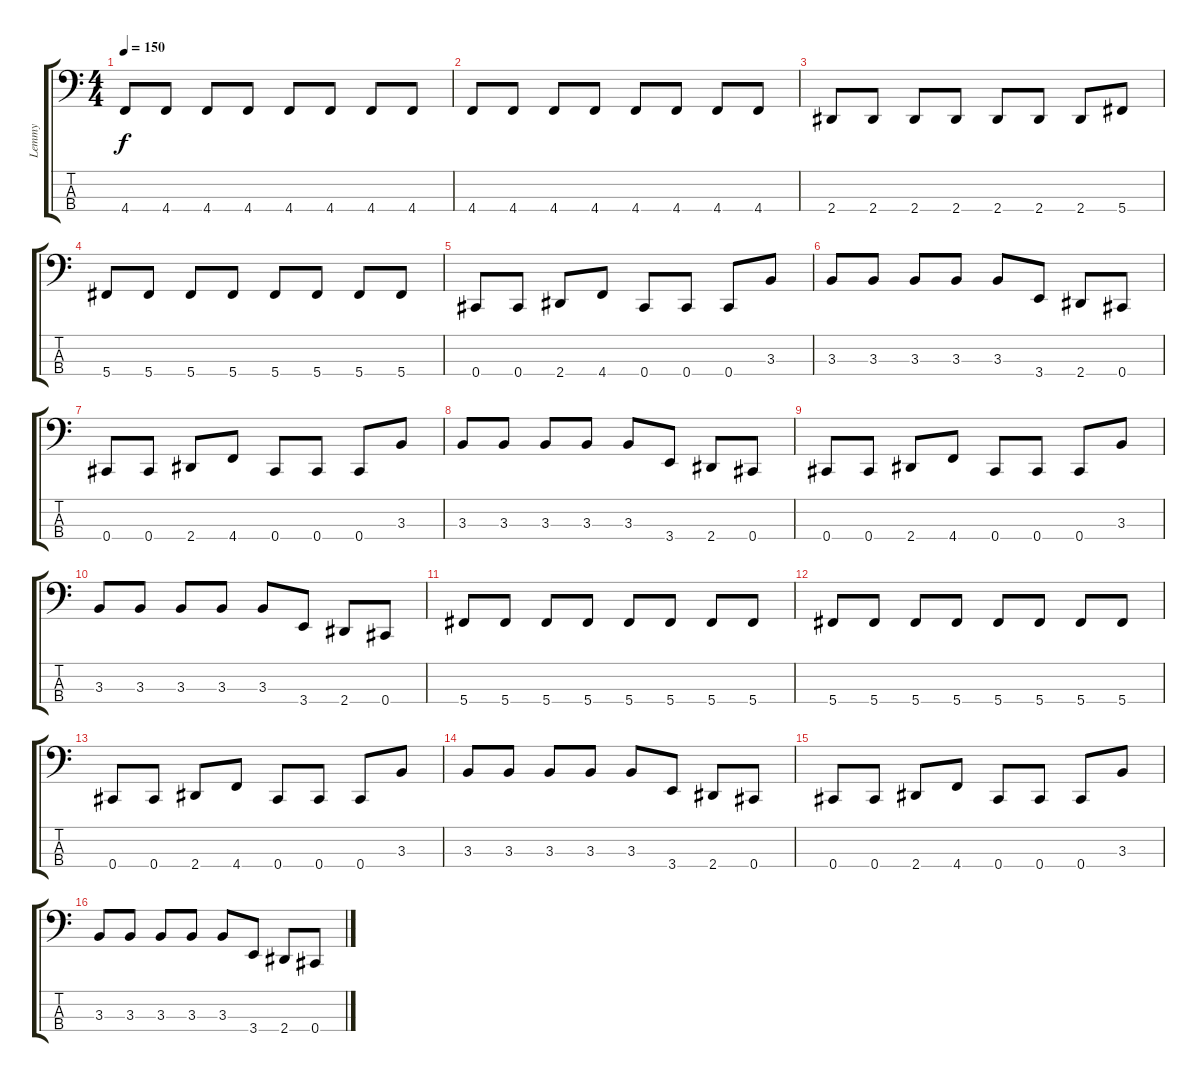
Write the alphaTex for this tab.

\track ("Lemmy" "Lemmy") {instrument overdrivenguitar}
\staff {score tabs}
\tuning (Gb2 Db2 Ab1 Db1) {hide}
\ts (4 4)
\tempo 150
\clef f4
\ks c
4.4.8{dy f} 4.4.8 4.4.8 4.4.8 4.4.8 4.4.8 4.4.8 4.4.8 |
4.4.8 4.4.8 4.4.8 4.4.8 4.4.8 4.4.8 4.4.8 4.4.8 |
2.4.8 2.4.8 2.4.8 2.4.8 2.4.8 2.4.8 2.4.8 5.4.8 |
5.4.8 5.4.8 5.4.8 5.4.8 5.4.8 5.4.8 5.4.8 5.4.8 |
0.4.8 0.4.8 2.4.8 4.4.8 0.4.8 0.4.8 0.4.8 3.3.8 |
3.3.8 3.3.8 3.3.8 3.3.8 3.3.8 3.4.8 2.4.8 0.4.8 |
0.4.8 0.4.8 2.4.8 4.4.8 0.4.8 0.4.8 0.4.8 3.3.8 |
3.3.8 3.3.8 3.3.8 3.3.8 3.3.8 3.4.8 2.4.8 0.4.8 |
0.4.8 0.4.8 2.4.8 4.4.8 0.4.8 0.4.8 0.4.8 3.3.8 |
3.3.8 3.3.8 3.3.8 3.3.8 3.3.8 3.4.8 2.4.8 0.4.8 |
5.4.8 5.4.8 5.4.8 5.4.8 5.4.8 5.4.8 5.4.8 5.4.8 |
5.4.8 5.4.8 5.4.8 5.4.8 5.4.8 5.4.8 5.4.8 5.4.8 |
0.4.8 0.4.8 2.4.8 4.4.8 0.4.8 0.4.8 0.4.8 3.3.8 |
3.3.8 3.3.8 3.3.8 3.3.8 3.3.8 3.4.8 2.4.8 0.4.8 |
0.4.8 0.4.8 2.4.8 4.4.8 0.4.8 0.4.8 0.4.8 3.3.8 |
3.3.8 3.3.8 3.3.8 3.3.8 3.3.8 3.4.8 2.4.8 0.4.8
